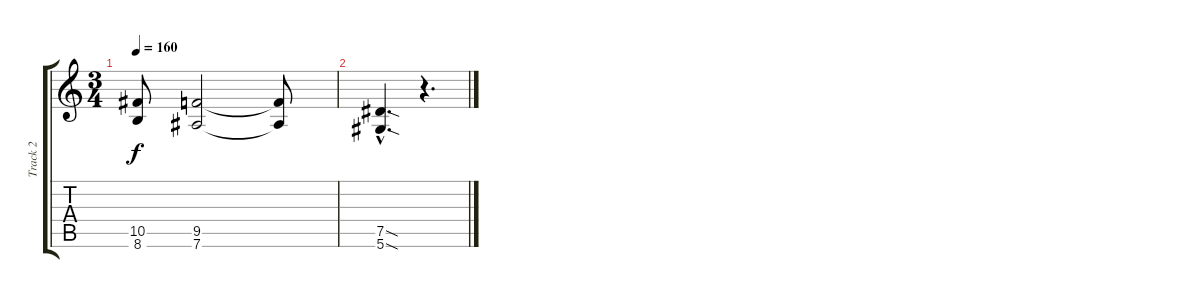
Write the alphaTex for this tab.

\track ("Track 2" "Track 2") {instrument overdrivenguitar}
\staff {score tabs}
\tuning (Eb4 Bb3 Gb3 Db3 Ab2 Eb2) {hide}
\ts (3 4)
\tempo 160
\clef g2
\ks c
(10.5{t} 8.6{t}).8{dy f} (9.5 7.6).2 (9.5{t} 7.6{t}).8 |
(7.5{sod hac} 5.6{sod hac}).4{d} r.4{d}
